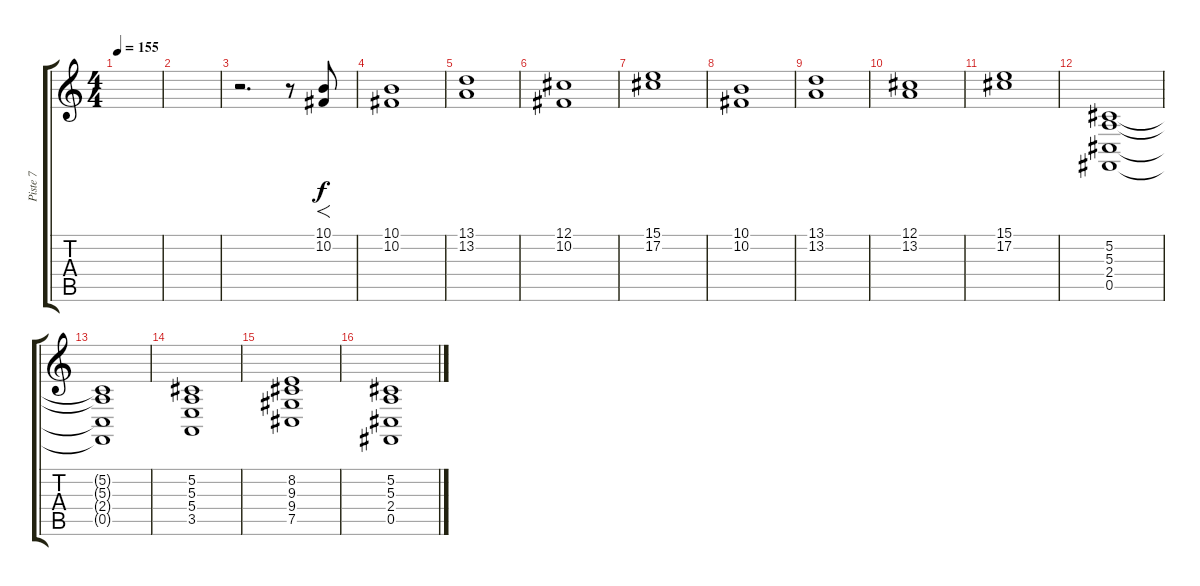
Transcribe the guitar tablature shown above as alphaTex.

\track ("Piste 7" "Piste 7") {instrument choiraahs}
\staff {score tabs}
\tuning (Db4 Ab3 E3 B2 Gb2 Db2) {hide}
\ts (4 4)
\tempo 155
\clef g2
\ks c
|
|
r.2{d} r.8 (10.1 10.2).8{f} |
(10.1 10.2).1{volume 9} |
(13.1 13.2).1{volume 10} |
(12.1 10.2).1{volume 10} |
(15.1 17.2).1{volume 9} |
(10.1 10.2).1{volume 9} |
(13.1 13.2).1{volume 10} |
(12.1 13.2).1{volume 10} |
(15.1 17.2).1{volume 9} |
(5.2 5.3 2.4 0.5).1{volume 10} |
(5.2{t} 5.3{t} 2.4{t} 0.5{t}).1 |
(5.2 5.3 5.4 3.5).1 |
(8.2 9.3 9.4 7.5).1 |
(5.2 5.3 2.4 0.5).1
